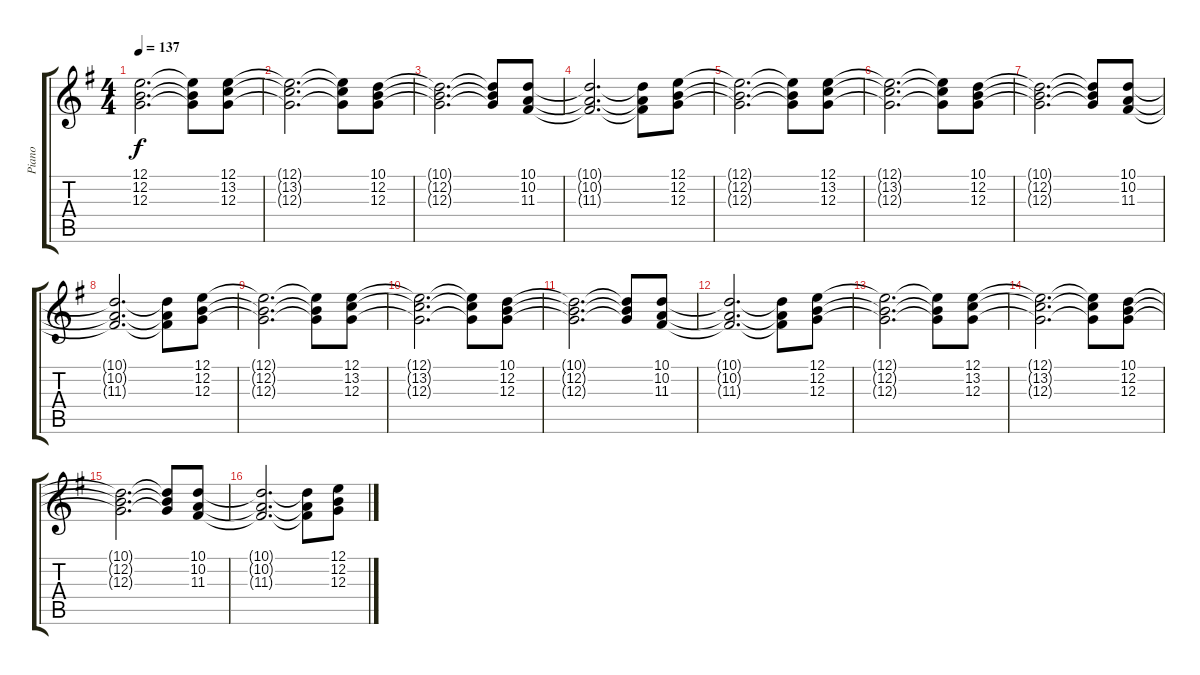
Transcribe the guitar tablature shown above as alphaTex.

\track ("Piano" "Piano") {instrument electricpiano2}
\staff {score tabs}
\tuning (E4 B3 G3 D3 A2 E2) {hide}
\ts (4 4)
\tempo 137
\clef g2
\ks g
(12.1{t} 12.2{t} 12.3{t}).2{d dy f} (12.1{t} 12.2{t} 12.3{t}).8 (12.1 13.2 12.3).8 |
(12.1{t} 13.2{t} 12.3{t}).2{d} (12.1{t} 13.2{t} 12.3{t}).8 (10.1 12.2 12.3).8 |
(10.1{t} 12.2{t} 12.3{t}).2{d} (10.1{t} 12.2{t} 12.3{t}).8 (10.1 10.2 11.3).8 |
(10.1{t} 10.2{t} 11.3{t}).2{d} (10.1{t} 10.2{t} 11.3{t}).8 (12.1 12.2 12.3).8 |
(12.1{t} 12.2{t} 12.3{t}).2{d} (12.1{t} 12.2{t} 12.3{t}).8 (12.1 13.2 12.3).8 |
(12.1{t} 13.2{t} 12.3{t}).2{d} (12.1{t} 13.2{t} 12.3{t}).8 (10.1 12.2 12.3).8 |
(10.1{t} 12.2{t} 12.3{t}).2{d} (10.1{t} 12.2{t} 12.3{t}).8 (10.1 10.2 11.3).8 |
(10.1{t} 10.2{t} 11.3{t}).2{d} (10.1{t} 10.2{t} 11.3{t}).8 (12.1 12.2 12.3).8 |
(12.1{t} 12.2{t} 12.3{t}).2{d} (12.1{t} 12.2{t} 12.3{t}).8 (12.1 13.2 12.3).8 |
(12.1{t} 13.2{t} 12.3{t}).2{d} (12.1{t} 13.2{t} 12.3{t}).8 (10.1 12.2 12.3).8 |
(10.1{t} 12.2{t} 12.3{t}).2{d} (10.1{t} 12.2{t} 12.3{t}).8 (10.1 10.2 11.3).8 |
(10.1{t} 10.2{t} 11.3{t}).2{d} (10.1{t} 10.2{t} 11.3{t}).8 (12.1 12.2 12.3).8 |
(12.1{t} 12.2{t} 12.3{t}).2{d} (12.1{t} 12.2{t} 12.3{t}).8 (12.1 13.2 12.3).8 |
(12.1{t} 13.2{t} 12.3{t}).2{d} (12.1{t} 13.2{t} 12.3{t}).8 (10.1 12.2 12.3).8{volume 11} |
(10.1{t} 12.2{t} 12.3{t}).2{d} (10.1{t} 12.2{t} 12.3{t}).8 (10.1 10.2 11.3).8{volume 10} |
(10.1{t} 10.2{t} 11.3{t}).2{d} (10.1{t} 10.2{t} 11.3{t}).8 (12.1 12.2 12.3).8{volume 9}
